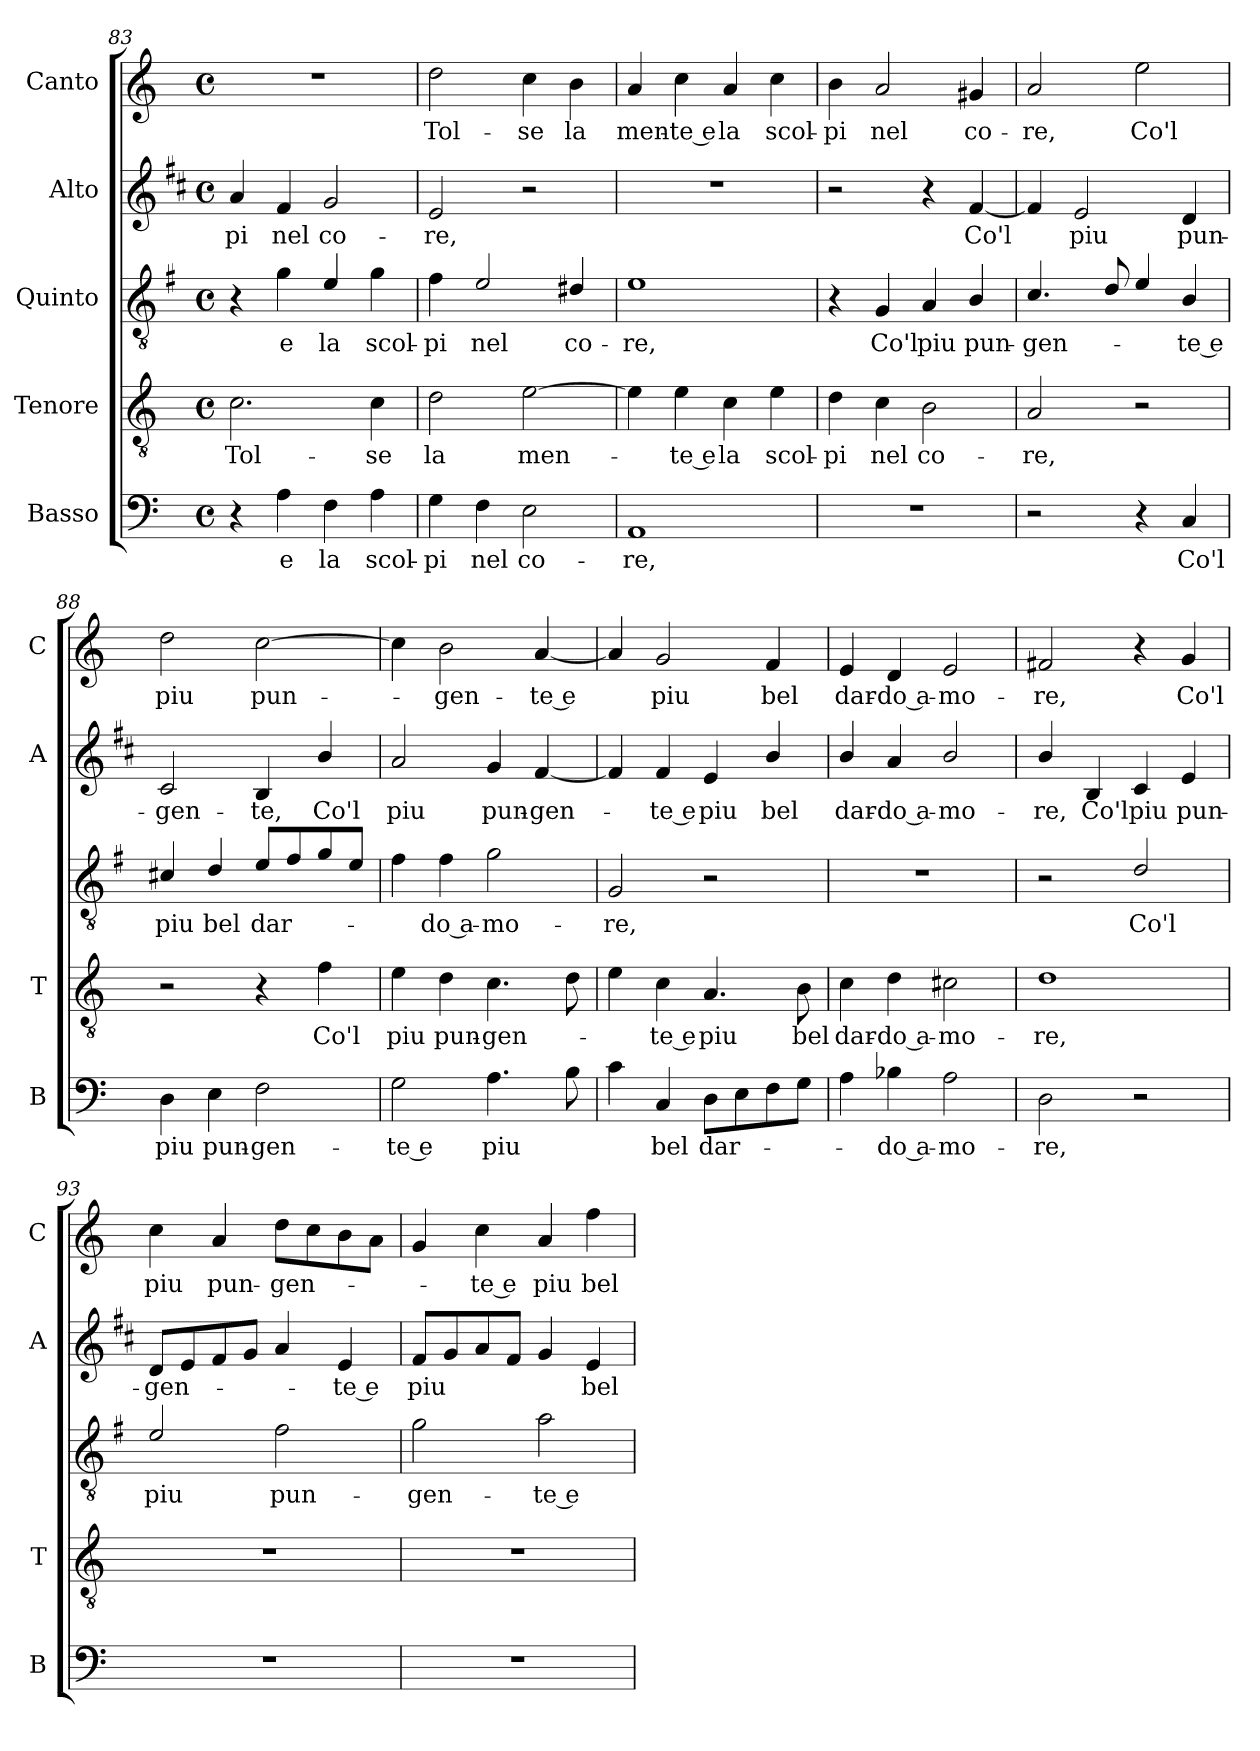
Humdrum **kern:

**kern	**text	**kern	**text	**kern	**text	**kern	**text	**kern	**text
*part5	*part5	*part4	*part4	*part3	*part3	*part2	*part2	*part1	*part1
*staff5	*staff5	*staff4	*staff4	*staff3	*staff3	*staff2	*staff2	*staff1	*staff1
*I"Basso	*	*I"Tenore	*	*I"Quinto	*	*I"Alto	*	*I"Canto	*
*I'B	*	*I'T	*	*	*	*I'A	*	*I'C	*
*clefF4	*	*clefGv2	*	*clefGv2	*	*clefG2	*	*clefG2	*
*	*	*	*	*ITrd4c7	*	*ITrd1c2	*	*	*
*k[]	*	*k[]	*	*k[]	*	*k[]	*	*k[]	*
*C:	*	*C:	*	*C:	*	*C:	*	*C:	*
*M4/4	*	*M4/4	*	*M4/4	*	*M4/4	*	*M4/4	*
*met(c)	*	*met(c)	*	*met(c)	*	*met(c)	*	*met(c)	*
=83	=83	=83	=83	=83	=83	=83	=83	=83	=83
!	!	!	!LO:LY:b	!	!	!	!LO:LY:b	!	!
4r	.	2.c\	Tol-	4r	.	4g/	-pi	1r	.
!	!LO:LY:b	!	!	!	!LO:LY:b	!	!LO:LY:b	!	!
4A\	e	.	.	4c\	e	4e/	nel	.	.
!	!LO:LY:b	!	!	!	!LO:LY:b	!	!LO:LY:b	!	!
4F\	la	.	.	4A/	la	2f/	co-	.	.
!	!LO:LY:b	!	!LO:LY:b	!	!LO:LY:b	!	!	!	!
4A\	scol-	4c\	-se	4c\	scol-	.	.	.	.
=84	=84	=84	=84	=84	=84	=84	=84	=84	=84
!	!LO:LY:b	!	!LO:LY:b	!	!LO:LY:b	!	!LO:LY:b	!	!LO:LY:b
4G\	-pi	2d\	la	4B\	-pi	2d/	-re,	2dd\	Tol-
!	!LO:LY:b	!	!	!	!LO:LY:b	!	!	!	!
4F\	nel	.	.	2A/	nel	.	.	.	.
!	!LO:LY:b	!	!LO:LY:b	!	!	!	!	!	!LO:LY:b
2E\	co-	[2e\	men-	.	.	2r	.	4cc\	-se
!	!	!	!	!	!LO:LY:b	!	!	!	!LO:LY:b
.	.	.	.	4G#X/	co-	.	.	4b\	la
!!LO:LB:g=z
=85	=85	=85	=85	=85	=85	=85	=85	=85	=85
!	!LO:LY:b	!	!	!	!LO:LY:b	!	!	!	!LO:LY:b
1AA	-re,	4e\]	.	1A	-re,	1r	.	4a/	men-
!	!	!	!LO:LY:b	!	!	!	!	!	!LO:LY:b
.	.	4e\	-te e	.	.	.	.	4cc\	-te e
!	!	!	!LO:LY:b	!	!	!	!	!	!LO:LY:b
.	.	4c\	la	.	.	.	.	4a/	la
!	!	!	!LO:LY:b	!	!	!	!	!	!LO:LY:b
.	.	4e\	scol-	.	.	.	.	4cc\	scol-
=86	=86	=86	=86	=86	=86	=86	=86	=86	=86
!	!	!	!LO:LY:b	!	!	!	!	!	!LO:LY:b
1r	.	4d\	-pi	4r	.	2r	.	4b\	-pi
!	!	!	!LO:LY:b	!	!LO:LY:b	!	!	!	!LO:LY:b
.	.	4c\	nel	4C/	Co'l	.	.	2a/	nel
!	!	!	!LO:LY:b	!	!LO:LY:b	!	!	!	!
.	.	2B\	co-	4D/	piu	4r	.	.	.
!	!	!	!	!	!LO:LY:b	!	!LO:LY:b	!	!LO:LY:b
.	.	.	.	4E/	pun-	[4e/	Co'l	4g#X/	co-
=87	=87	=87	=87	=87	=87	=87	=87	=87	=87
!	!	!	!LO:LY:b	!	!LO:LY:b	!	!	!	!LO:LY:b
2r	.	2A/	-re,	4.F/	-gen-	4e/]	.	2a/	-re,
!	!	!	!	!	!	!	!LO:LY:b	!	!
.	.	.	.	.	.	2d/	piu	.	.
.	.	.	.	8G/	.	.	.	.	.
!	!	!	!	!	!	!	!	!	!LO:LY:b
4r	.	2r	.	4A/	.	.	.	2ee\	Co'l
!	!LO:LY:b	!	!	!	!LO:LY:b	!	!LO:LY:b	!	!
4C/	Co'l	.	.	4E/	-te e	4c/	pun-	.	.
=88	=88	=88	=88	=88	=88	=88	=88	=88	=88
!	!LO:LY:b	!	!	!	!LO:LY:b	!	!LO:LY:b	!	!LO:LY:b
4D\	piu	2r	.	4F#X/	piu	2B/	-gen-	2dd\	piu
!	!LO:LY:b	!	!	!	!LO:LY:b	!	!	!	!
4E\	pun-	.	.	4G/	bel	.	.	.	.
!	!LO:LY:b	!	!	!	!LO:LY:b	!	!LO:LY:b	!	!LO:LY:b
2F\	-gen-	4r	.	8A/L	dar-	4A/	-te,	[2cc\	pun-
.	.	.	.	8B/	.	.	.	.	.
!	!	!	!LO:LY:b	!	!	!	!LO:LY:b	!	!
.	.	4f\	Co'l	8c/	.	4a/	Co'l	.	.
.	.	.	.	8A/J	.	.	.	.	.
=89	=89	=89	=89	=89	=89	=89	=89	=89	=89
!	!LO:LY:b	!	!LO:LY:b	!	!	!	!LO:LY:b	!	!
2G\	-te e	4e\	piu	4B\	.	2g/	piu	4cc\]	.
!	!	!	!LO:LY:b	!	!LO:LY:b	!	!	!	!LO:LY:b
.	.	4d\	pun-	4B\	-do a-	.	.	2b\	-gen-
!	!LO:LY:b	!	!LO:LY:b	!	!LO:LY:b	!	!LO:LY:b	!	!
4.A\	piu	4.c\	-gen-	2c\	-mo-	4f/	pun-	.	.
!	!	!	!	!	!	!	!LO:LY:b	!	!LO:LY:b
.	.	.	.	.	.	[4e/	-gen-	[4a/	-te e
8B\	.	8d\	.	.	.	.	.	.	.
=90	=90	=90	=90	=90	=90	=90	=90	=90	=90
!	!	!	!	!	!LO:LY:b	!	!	!	!
4c\	.	4e\	.	2C/	-re,	4e/]	.	4a/]	.
!	!LO:LY:b	!	!LO:LY:b	!	!	!	!LO:LY:b	!	!LO:LY:b
4C/	bel	4c\	-te e	.	.	4e/	-te e	2g/	piu
!	!LO:LY:b	!	!LO:LY:b	!	!	!	!LO:LY:b	!	!
8D\L	dar-	4.A/	piu	2r	.	4d/	piu	.	.
8E\	.	.	.	.	.	.	.	.	.
!	!	!	!	!	!	!	!LO:LY:b	!	!LO:LY:b
8F\	.	.	.	.	.	4a/	bel	4f/	bel
!	!	!	!LO:LY:b	!	!	!	!	!	!
8G\J	.	8B\	bel	.	.	.	.	.	.
=91	=91	=91	=91	=91	=91	=91	=91	=91	=91
!	!	!	!LO:LY:b	!	!	!	!LO:LY:b	!	!LO:LY:b
4A\	.	4c\	dar-	1r	.	4a/	dar-	4e/	dar-
!	!LO:LY:b	!	!LO:LY:b	!	!	!	!LO:LY:b	!	!LO:LY:b
4B-X\	-do a-	4d\	-do a-	.	.	4g/	-do a-	4d/	-do a-
!	!LO:LY:b	!	!LO:LY:b	!	!	!	!LO:LY:b	!	!LO:LY:b
2A\	-mo-	2c#X\	-mo-	.	.	2a/	-mo-	2e/	-mo-
!!LO:PB:g=z
=92	=92	=92	=92	=92	=92	=92	=92	=92	=92
!	!LO:LY:b	!	!LO:LY:b	!	!	!	!LO:LY:b	!	!LO:LY:b
2D\	-re,	1d	-re,	2r	.	4a/	-re,	2f#X/	-re,
!	!	!	!	!	!	!	!LO:LY:b	!	!
.	.	.	.	.	.	4A/	Co'l	.	.
!	!	!	!	!	!LO:LY:b	!	!LO:LY:b	!	!
2r	.	.	.	2G/	Co'l	4B/	piu	4r	.
!	!	!	!	!	!	!	!LO:LY:b	!	!LO:LY:b
.	.	.	.	.	.	4d/	pun-	4g/	Co'l
=93	=93	=93	=93	=93	=93	=93	=93	=93	=93
!	!	!	!	!	!LO:LY:b	!	!LO:LY:b	!	!LO:LY:b
1r	.	1r	.	2A/	piu	8c/L	-gen-	4cc\	piu
.	.	.	.	.	.	8d/	.	.	.
!	!	!	!	!	!	!	!	!	!LO:LY:b
.	.	.	.	.	.	8e/	.	4a/	pun-
.	.	.	.	.	.	8f/J	.	.	.
!	!	!	!	!	!LO:LY:b	!	!	!	!LO:LY:b
.	.	.	.	2B\	pun-	4g/	.	8dd\L	-gen-
.	.	.	.	.	.	.	.	8cc\	.
!	!	!	!	!	!	!	!LO:LY:b	!	!
.	.	.	.	.	.	4d/	-te e	8b\	.
.	.	.	.	.	.	.	.	8a\J	.
=94	=94	=94	=94	=94	=94	=94	=94	=94	=94
!	!	!	!	!	!LO:LY:b	!	!LO:LY:b	!	!
1r	.	1r	.	2c\	-gen-	8e/L	piu	4g/	.
.	.	.	.	.	.	8f/	.	.	.
!	!	!	!	!	!	!	!	!	!LO:LY:b
.	.	.	.	.	.	8g/	.	4cc\	-te e
.	.	.	.	.	.	8e/J	.	.	.
!	!	!	!	!	!LO:LY:b	!	!	!	!LO:LY:b
.	.	.	.	2d\	-te e	4f/	.	4a/	piu
!	!	!	!	!	!	!	!LO:LY:b	!	!LO:LY:b
.	.	.	.	.	.	4d/	bel	4ff\	bel
=	=	=	=	=	=	=	=	=	=
*-	*-	*-	*-	*-	*-	*-	*-	*-	*-
